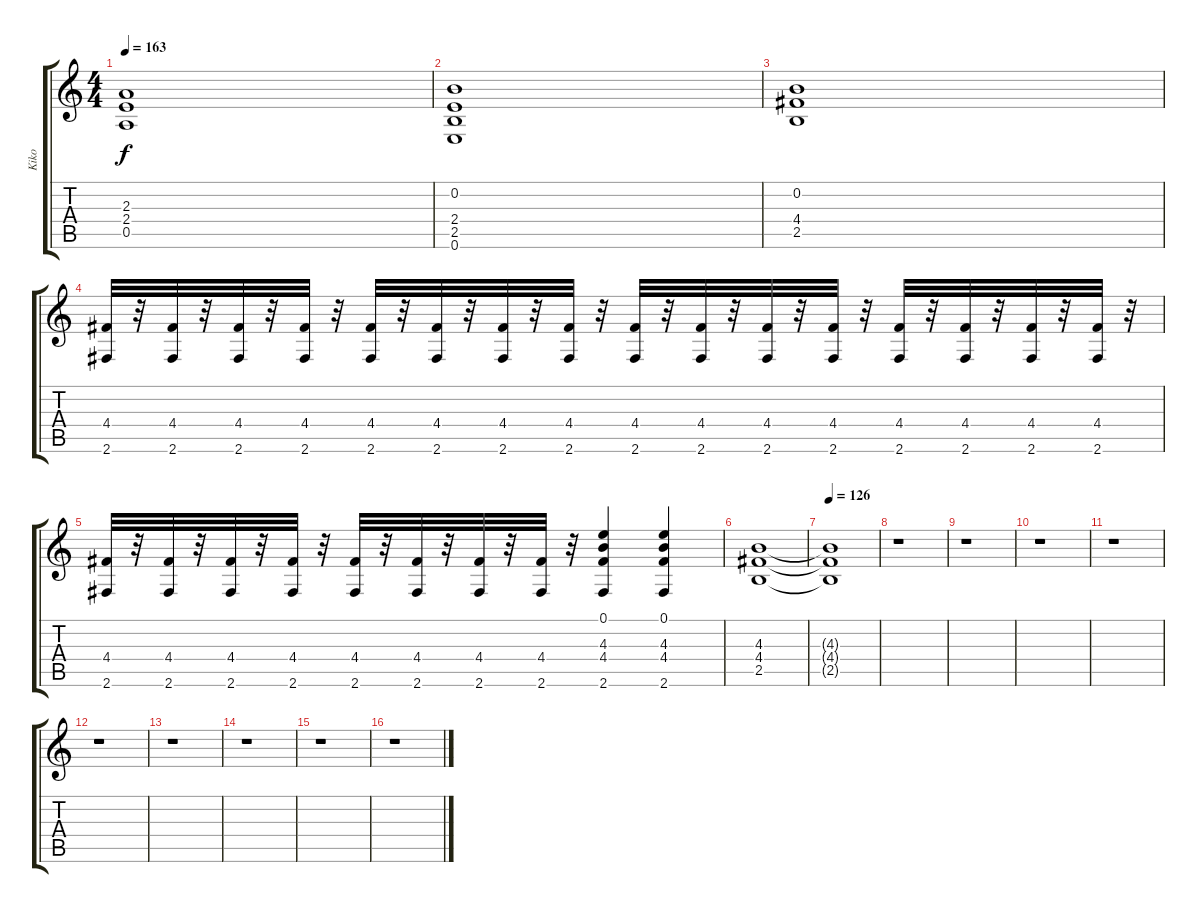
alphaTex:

\track ("Kiko" "Kiko") {instrument distortionguitar}
\staff {score tabs}
\tuning (E4 B3 G3 D3 A2 E2) {hide}
\ts (4 4)
\tempo 163
\clef g2
\ks c
(2.3 2.4 0.5).1{dy f} |
(0.2 2.4 2.5 0.6).1 |
(0.2 4.4 2.5).1 |
(4.4 2.6).32 r.32 (4.4 2.6).32 r.32 (4.4 2.6).32 r.32 (4.4 2.6).32 r.32 (4.4 2.6).32 r.32 (4.4 2.6).32 r.32 (4.4 2.6).32 r.32 (4.4 2.6).32 r.32 (4.4 2.6).32 r.32 (4.4 2.6).32 r.32 (4.4 2.6).32 r.32 (4.4 2.6).32 r.32 (4.4 2.6).32 r.32 (4.4 2.6).32 r.32 (4.4 2.6).32 r.32 (4.4 2.6).32 r.32 |
(4.4 2.6).32 r.32 (4.4 2.6).32 r.32 (4.4 2.6).32 r.32 (4.4 2.6).32 r.32 (4.4 2.6).32 r.32 (4.4 2.6).32 r.32 (4.4 2.6).32 r.32 (4.4 2.6).32 r.32 (0.1 4.3 4.4 2.6).4 (0.1 4.3 4.4 2.6).4 |
(4.3 4.4 2.5).1 |
\tempo 126
(4.3{t} 4.4{t} 2.5{t}).1 |
r.1 |
r.1 |
r.1 |
r.1 |
r.1 |
r.1 |
r.1 |
r.1 |
r.1
